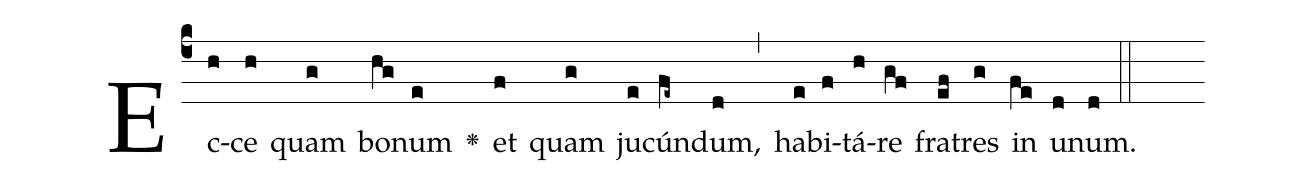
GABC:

%%
(c4)Ec(h)ce(h) quam(g) bo(hg)num(e) <v>\greheightstar</v>() et(f) quam(g) ju(e)cún(fe~)dum,(d) (,) ha(e)bi(f)tá(h)re(gf) fra(ef)tres(g) in(fe) u(d)num.(d) (::)
